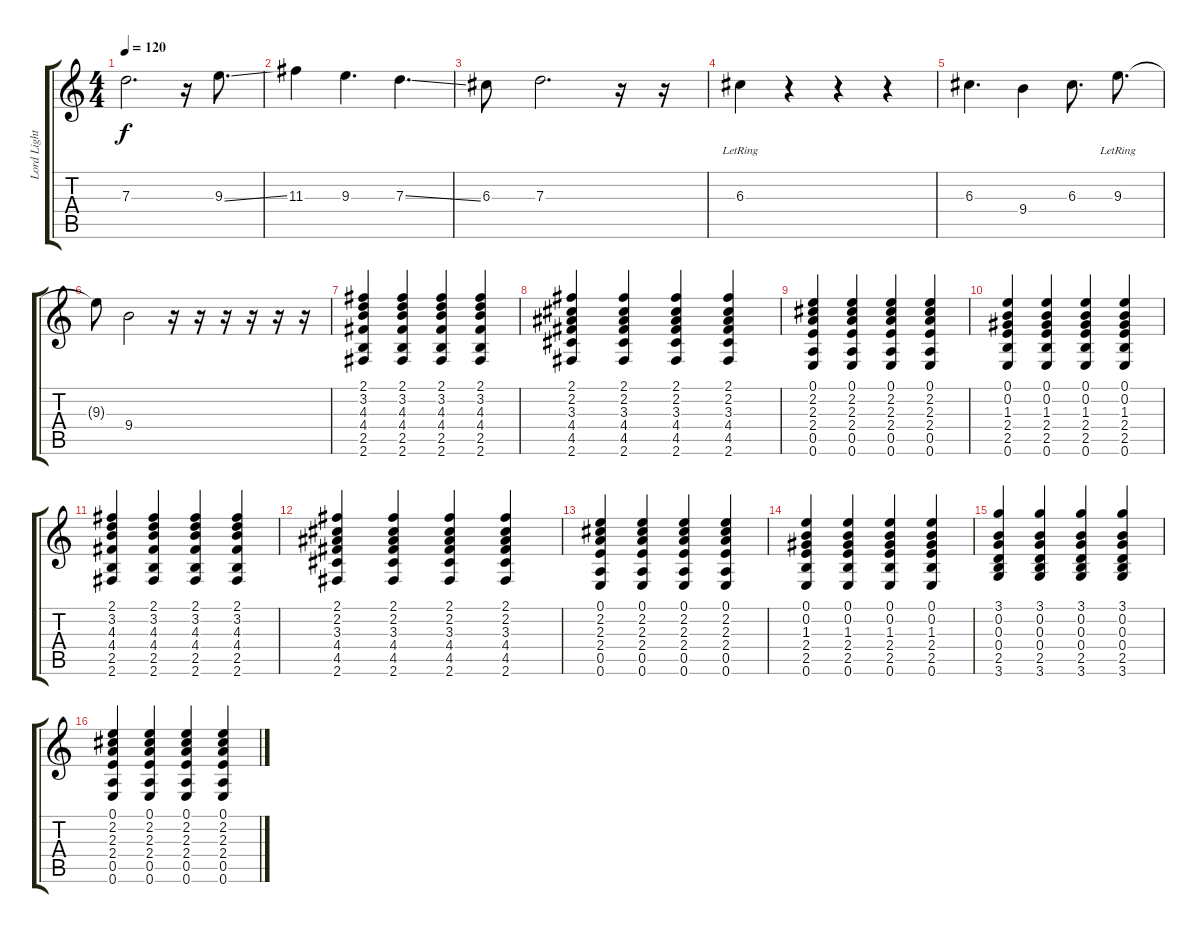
\track ("Lord Lightbringer" "Lord Light") {instrument acousticguitarsteel}
\staff {score tabs}
\tuning (E4 B3 G3 D3 A2 E2) {hide}
\ts (4 4)
\tempo 120
\clef g2
\ks c
7.3.2{d dy f} r.16 9.3{ss}.8{d} |
11.3.4 9.3.4{d} 7.3{ss}.4{d} |
6.3.8 7.3.2{d} r.16 r.16 |
6.3{lr}.4 r.4 r.4 r.4 |
6.3.4{d} 9.4.4 6.3.8{d} 9.3{lr}.8{d} |
9.3{t}.8 9.4.2 r.16 r.16 r.16 r.16 r.16 r.16 |
(2.1 3.2 4.3 4.4 2.5 2.6).4 (2.1 3.2 4.3 4.4 2.5 2.6).4 (2.1 3.2 4.3 4.4 2.5 2.6).4 (2.1 3.2 4.3 4.4 2.5 2.6).4 |
(2.1 2.2 3.3 4.4 4.5 2.6).4 (2.1 2.2 3.3 4.4 4.5 2.6).4 (2.1 2.2 3.3 4.4 4.5 2.6).4 (2.1 2.2 3.3 4.4 4.5 2.6).4 |
(0.1 2.2 2.3 2.4 0.5 0.6).4 (0.1 2.2 2.3 2.4 0.5 0.6).4 (0.1 2.2 2.3 2.4 0.5 0.6).4 (0.1 2.2 2.3 2.4 0.5 0.6).4 |
(0.1 0.2 1.3 2.4 2.5 0.6).4 (0.1 0.2 1.3 2.4 2.5 0.6).4 (0.1 0.2 1.3 2.4 2.5 0.6).4 (0.1 0.2 1.3 2.4 2.5 0.6).4 |
(2.1 3.2 4.3 4.4 2.5 2.6).4 (2.1 3.2 4.3 4.4 2.5 2.6).4 (2.1 3.2 4.3 4.4 2.5 2.6).4 (2.1 3.2 4.3 4.4 2.5 2.6).4 |
(2.1 2.2 3.3 4.4 4.5 2.6).4 (2.1 2.2 3.3 4.4 4.5 2.6).4 (2.1 2.2 3.3 4.4 4.5 2.6).4 (2.1 2.2 3.3 4.4 4.5 2.6).4 |
(0.1 2.2 2.3 2.4 0.5 0.6).4 (0.1 2.2 2.3 2.4 0.5 0.6).4 (0.1 2.2 2.3 2.4 0.5 0.6).4 (0.1 2.2 2.3 2.4 0.5 0.6).4 |
(0.1 0.2 1.3 2.4 2.5 0.6).4 (0.1 0.2 1.3 2.4 2.5 0.6).4 (0.1 0.2 1.3 2.4 2.5 0.6).4 (0.1 0.2 1.3 2.4 2.5 0.6).4 |
(3.1 0.2 0.3 0.4 2.5 3.6).4 (3.1 0.2 0.3 0.4 2.5 3.6).4 (3.1 0.2 0.3 0.4 2.5 3.6).4 (3.1 0.2 0.3 0.4 2.5 3.6).4 |
(0.1 2.2 2.3 2.4 0.5 0.6).4 (0.1 2.2 2.3 2.4 0.5 0.6).4 (0.1 2.2 2.3 2.4 0.5 0.6).4 (0.1 2.2 2.3 2.4 0.5 0.6).4
